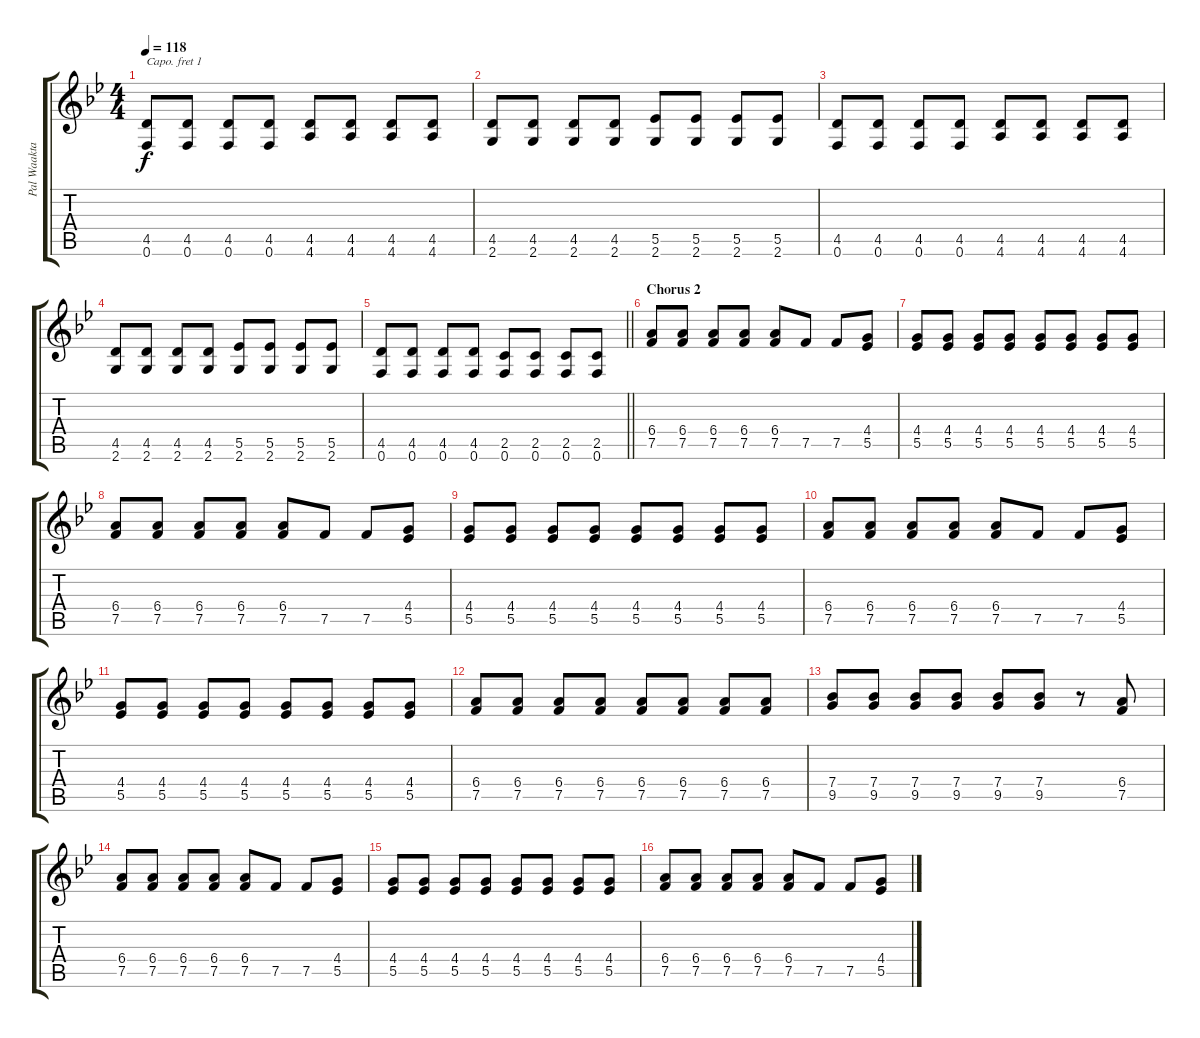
\track ("Pal Waaktaar" "Pal Waakta") {instrument electricguitarclean}
\staff {score tabs}
\capo 1
\tuning (E4 B3 G3 D3 A2 E2) {hide}
\ts (4 4)
\tempo 118
\clef g2
\ks bb
(4.5 0.6).8{dy f} (4.5 0.6).8 (4.5 0.6).8 (4.5 0.6).8 (4.5 4.6).8 (4.5 4.6).8 (4.5 4.6).8 (4.5 4.6).8 |
(4.5 2.6).8 (4.5 2.6).8 (4.5 2.6).8 (4.5 2.6).8 (5.5 2.6).8 (5.5 2.6).8 (5.5 2.6).8 (5.5 2.6).8 |
(4.5 0.6).8 (4.5 0.6).8 (4.5 0.6).8 (4.5 0.6).8 (4.5 4.6).8 (4.5 4.6).8 (4.5 4.6).8 (4.5 4.6).8 |
(4.5 2.6).8 (4.5 2.6).8 (4.5 2.6).8 (4.5 2.6).8 (5.5 2.6).8 (5.5 2.6).8 (5.5 2.6).8 (5.5 2.6).8 |
\barLineRight lightlight
(4.5 0.6).8 (4.5 0.6).8 (4.5 0.6).8 (4.5 0.6).8 (2.5 0.6).8 (2.5 0.6).8 (2.5 0.6).8 (2.5 0.6).8 |
\section ("" "Chorus 2")
(6.4 7.5).8{volume 9} (6.4 7.5).8 (6.4 7.5).8 (6.4 7.5).8 (6.4 7.5).8 7.5.8 7.5.8 (4.4 5.5).8 |
(4.4 5.5).8 (4.4 5.5).8 (4.4 5.5).8 (4.4 5.5).8 (4.4 5.5).8 (4.4 5.5).8 (4.4 5.5).8 (4.4 5.5).8 |
(6.4 7.5).8 (6.4 7.5).8 (6.4 7.5).8 (6.4 7.5).8 (6.4 7.5).8 7.5.8 7.5.8 (4.4 5.5).8 |
(4.4 5.5).8 (4.4 5.5).8 (4.4 5.5).8 (4.4 5.5).8 (4.4 5.5).8 (4.4 5.5).8 (4.4 5.5).8 (4.4 5.5).8 |
(6.4 7.5).8 (6.4 7.5).8 (6.4 7.5).8 (6.4 7.5).8 (6.4 7.5).8 7.5.8 7.5.8 (4.4 5.5).8 |
(4.4 5.5).8 (4.4 5.5).8 (4.4 5.5).8 (4.4 5.5).8 (4.4 5.5).8 (4.4 5.5).8 (4.4 5.5).8 (4.4 5.5).8 |
(6.4 7.5).8 (6.4 7.5).8 (6.4 7.5).8 (6.4 7.5).8 (6.4 7.5).8 (6.4 7.5).8 (6.4 7.5).8 (6.4 7.5).8 |
(7.4 9.5).8 (7.4 9.5).8 (7.4 9.5).8 (7.4 9.5).8 (7.4 9.5).8 (7.4 9.5).8 r.8 (6.4 7.5).8 |
(6.4 7.5).8 (6.4 7.5).8 (6.4 7.5).8 (6.4 7.5).8 (6.4 7.5).8 7.5.8 7.5.8 (4.4 5.5).8 |
(4.4 5.5).8 (4.4 5.5).8 (4.4 5.5).8 (4.4 5.5).8 (4.4 5.5).8 (4.4 5.5).8 (4.4 5.5).8 (4.4 5.5).8 |
(6.4 7.5).8 (6.4 7.5).8 (6.4 7.5).8 (6.4 7.5).8 (6.4 7.5).8 7.5.8 7.5.8 (4.4 5.5).8
